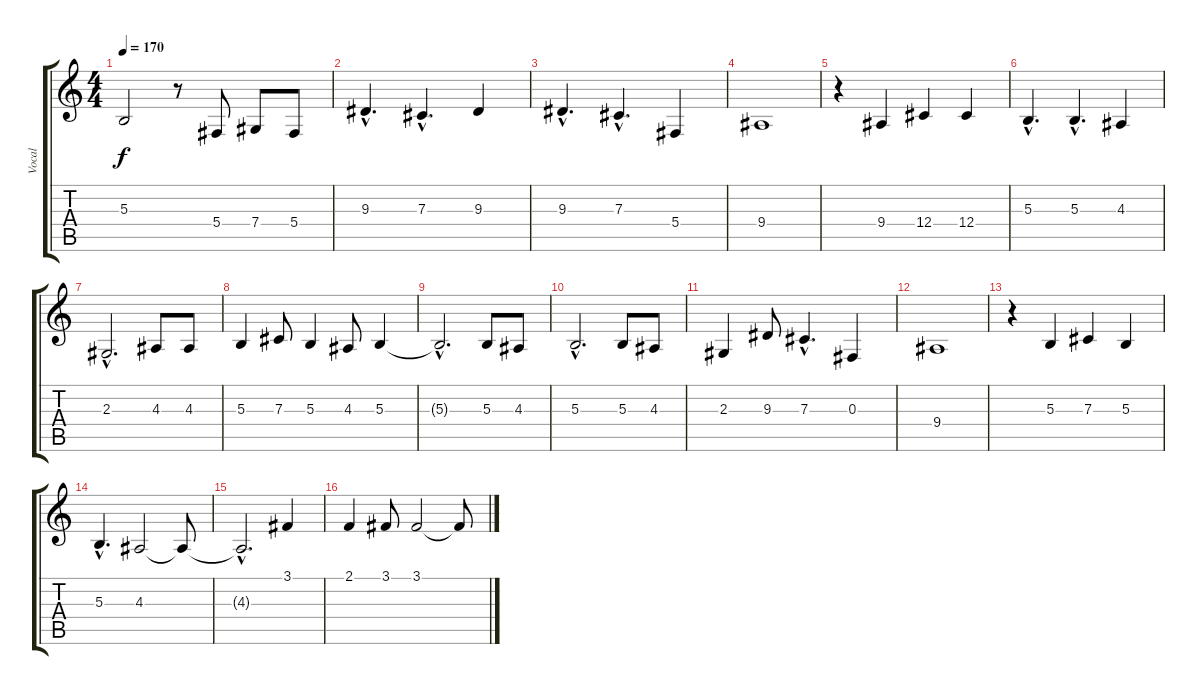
\track ("Vocal" "Vocal") {instrument violin}
\staff {score tabs}
\tuning (Eb4 Bb3 Gb3 Db3 Ab2 Eb2) {hide}
\ts (4 4)
\tempo 170
\clef g2
\ks c
5.3{t}.2{dy f} r.8 5.4.8 7.4.8 5.4.8 |
9.3{hac}.4{d} 7.3{hac}.4{d} 9.3.4 |
9.3{hac}.4{d} 7.3{hac}.4{d} 5.4.4 |
9.4.1 |
r.4 9.4.4 12.4.4 12.4.4 |
5.3{hac}.4{d} 5.3{hac}.4{d} 4.3.4 |
2.3{hac}.2{d} 4.3.8 4.3.8 |
5.3.4 7.3.8 5.3.4 4.3.8 5.3.4 |
5.3{hac t}.2{d} 5.3.8 4.3.8 |
5.3{hac}.2{d} 5.3.8 4.3.8 |
2.3.4 9.3.8 7.3{hac}.4{d} 0.3.4 |
9.4.1 |
r.4 5.3.4 7.3.4 5.3.4 |
5.3{hac}.4{d} 4.3.2 4.3{t}.8 |
4.3{hac t}.2{d} 3.1.4 |
2.1.4 3.1.8 3.1.2 3.1{t}.8
